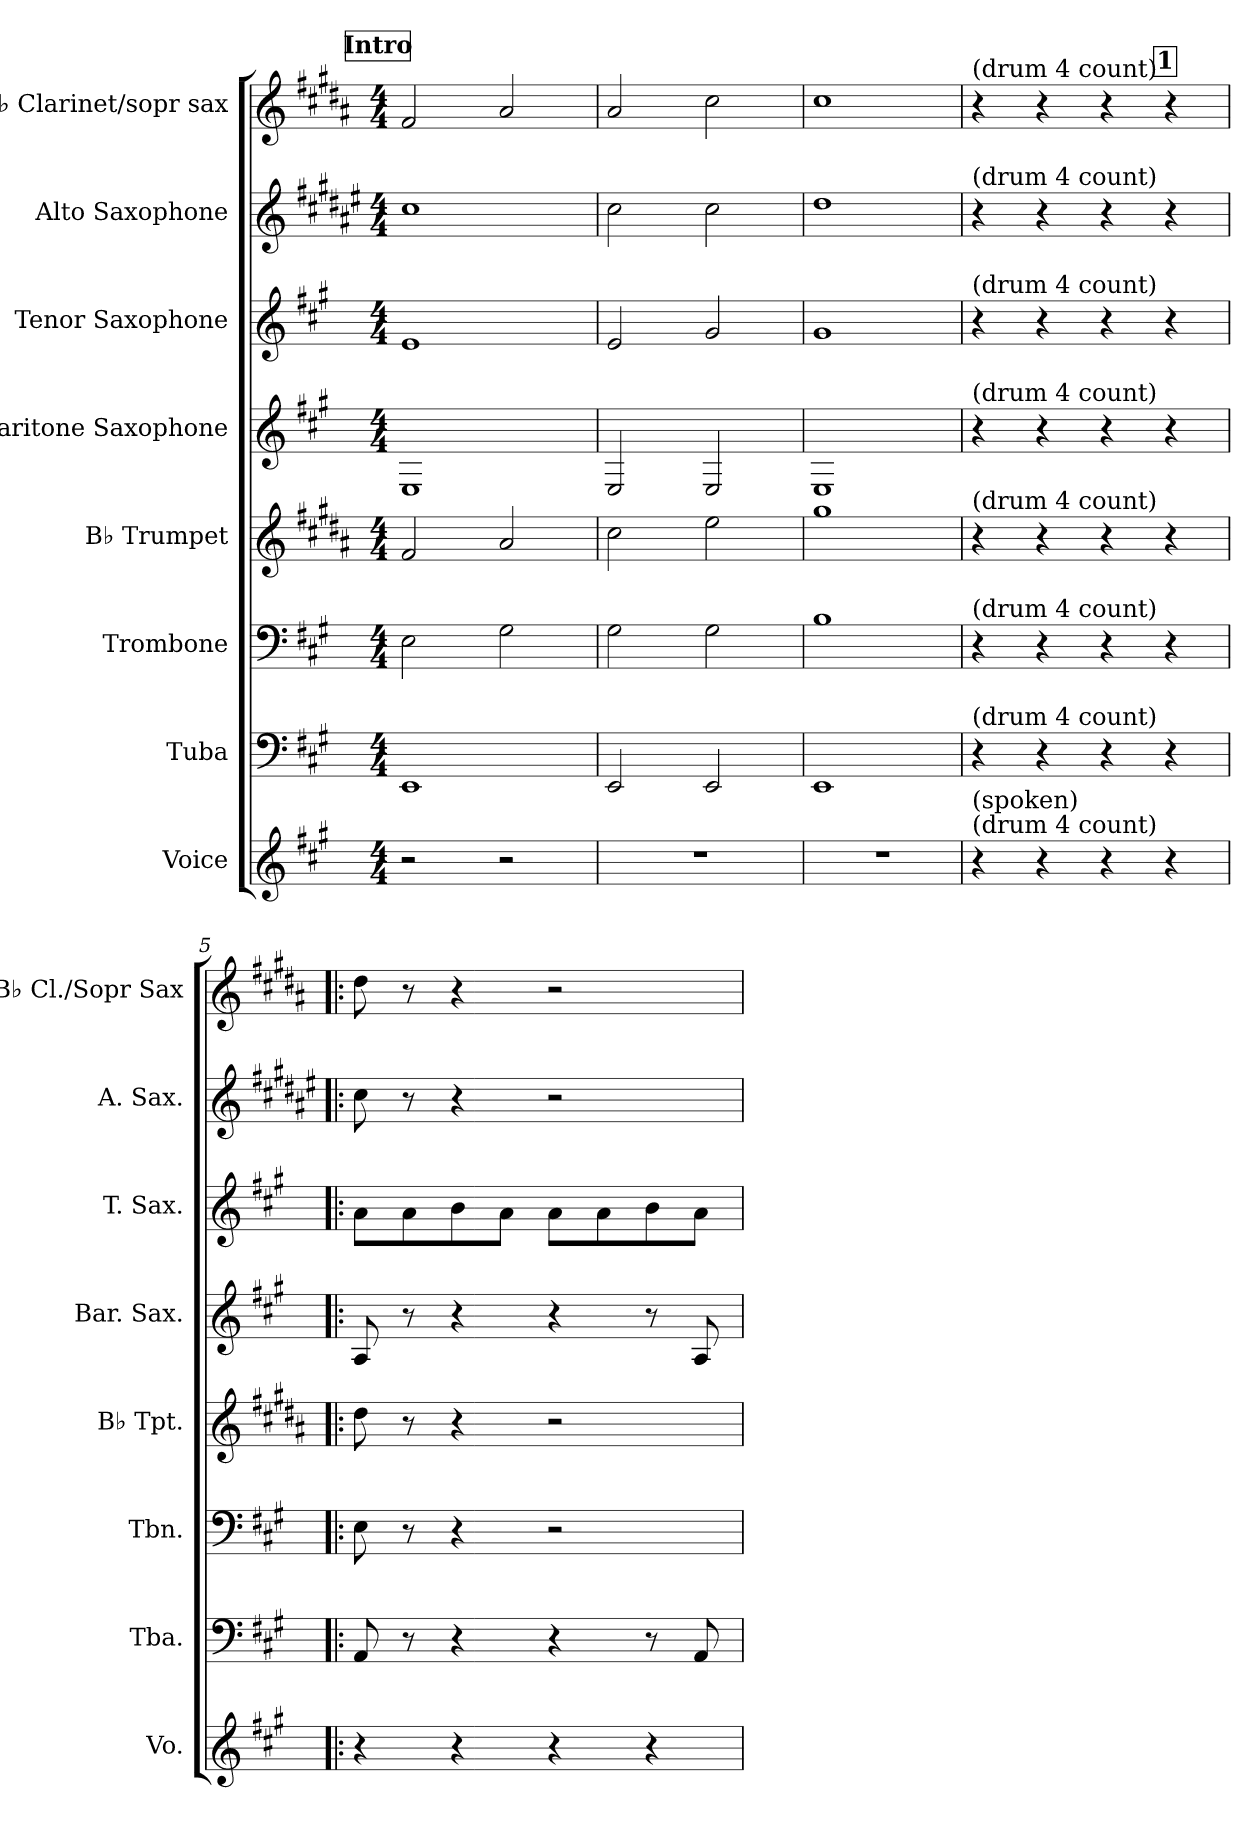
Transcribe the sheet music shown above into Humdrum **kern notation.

**kern	**kern	**kern	**kern	**kern	**kern	**kern	**kern
*part8	*part7	*part6	*part5	*part4	*part3	*part2	*part1
*staff8	*staff7	*staff6	*staff5	*staff4	*staff3	*staff2	*staff1
*I"Voice	*I"Tuba	*I"Trombone	*I"B♭ Trumpet	*I"Baritone Saxophone	*I"Tenor Saxophone	*I"Alto Saxophone	*I"B♭ Clarinet/sopr sax
*I'Vo.	*I'Tba.	*I'Tbn.	*I'B♭ Tpt.	*I'Bar. Sax.	*I'T. Sax.	*I'A. Sax.	*I'B♭ Cl./Sopr Sax
*clefG2	*clefF4	*clefF4	*clefG2	*clefG2	*clefG2	*clefG2	*clefG2
*	*	*	*ITrd1c2	*ITrd12c21	*ITrd8c14	*ITrd5c9	*ITrd1c2
*k[f#c#g#]	*k[f#c#g#]	*k[f#c#g#]	*k[f#c#g#]	*k[f#c#g#]	*k[f#c#g#]	*k[f#c#g#]	*k[f#c#g#]
*M4/4	*M4/4	*M4/4	*M4/4	*M4/4	*M4/4	*M4/4	*M4/4
*MM175	*MM175	*MM175	*MM175	*MM175	*MM175	*MM175	*MM175
!!LO:REH:place=s1:a:B:fs=14:t=Intro
=1	=1	=1	=1	=1	=1	=1	=1
2r	1EE	2E\	2e/	1EE	1E	1e	2e/
2r	.	2G#\	2g#/	.	.	.	2g#/
=2	=2	=2	=2	=2	=2	=2	=2
1r	2EE/	2G#\	2b\	2EE/	2E/	2e\	2g#/
.	2EE/	2G#\	2dd\	2EE/	2G#/	2e\	2b\
=3	=3	=3	=3	=3	=3	=3	=3
1r	1EE	1B	1ff#	1EE	1G#	1f#	1b
!!LO:REH:place=s1:a:B:fs=14:t=1:qo=3
=4	=4	=4	=4	=4	=4	=4	=4
!	!	!	!	!	!	!	!LO:TX:a:t=(drum 4 count)
!	!	!	!	!	!	!LO:TX:a:t=(drum 4 count)	!
!	!	!	!	!	!LO:TX:a:t=(drum 4 count)	!	!
!	!	!	!	!LO:TX:a:t=(drum 4 count)	!	!	!
!	!	!	!LO:TX:a:t=(drum 4 count)	!	!	!	!
!	!	!LO:TX:a:t=(drum 4 count)	!	!	!	!	!
!	!LO:TX:a:t=(drum 4 count)	!	!	!	!	!	!
!LO:TX:a:t=(drum 4 count)	!	!	!	!	!	!	!
!LO:TX:a:t=(spoken)	!	!	!	!	!	!	!
4r	4r	4r	4r	4r	4r	4r	4r
4r	4r	4r	4r	4r	4r	4r	4r
4r	4r	4r	4r	4r	4r	4r	4r
4r	4r	4r	4r	4r	4r	4r	4r
=5!|:	=5!|:	=5!|:	=5!|:	=5!|:	=5!|:	=5!|:	=5!|:
4r	8AA/	8E\	8cc#\	8AA/	8A\L	8e\	8cc#\
.	8r	8r	8r	8r	8A\	8r	8r
4r	4r	4r	4r	4r	8B\	4r	4r
.	.	.	.	.	8A\J	.	.
4r	4r	2r	2r	4r	8A\L	2r	2r
.	.	.	.	.	8A\	.	.
4r	8r	.	.	8r	8B\	.	.
.	8AA/	.	.	8AA/	8A\J	.	.
=	=	=	=	=	=	=	=
*-	*-	*-	*-	*-	*-	*-	*-
